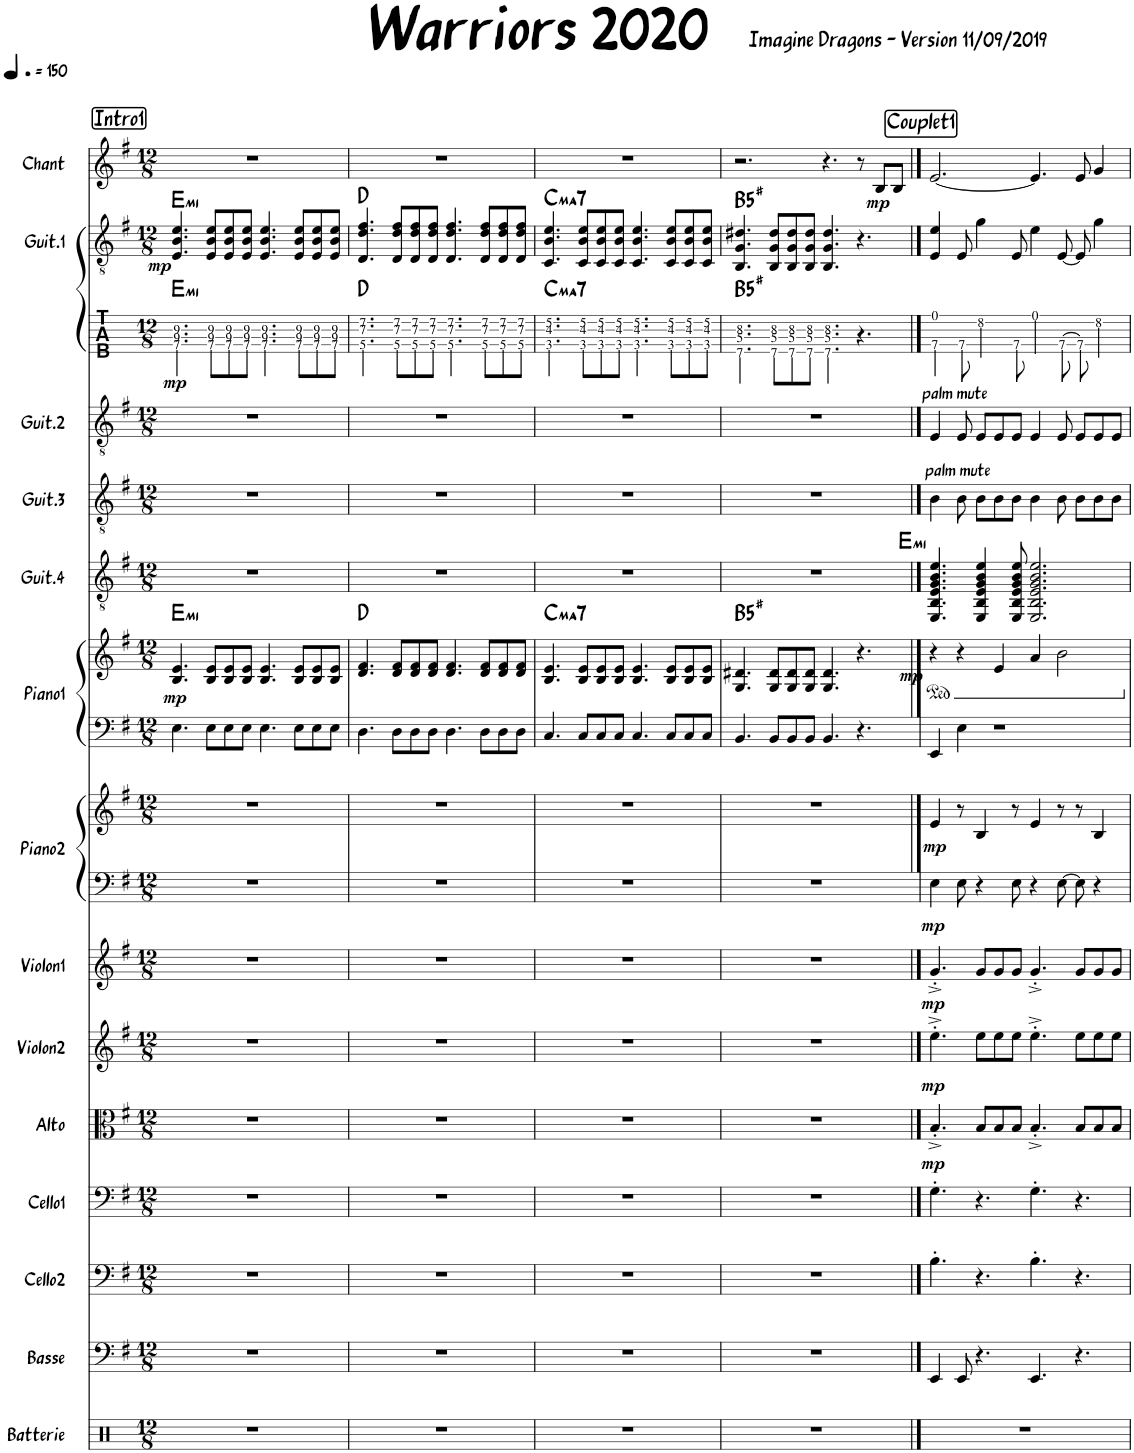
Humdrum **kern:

**kern	**kern	**kern	**kern	**kern	**dynam	**kern	**dynam	**kern	**dynam	**kern	**kern	**dynam	**kern	**kern	**dynam	**harte	**kern	**harte	**kern	**kern	**kern	**dynam	**harte	**kern	**dynam	**harte	**kern	**dynam
*part15	*part14	*part13	*part12	*part11	*part11	*part10	*part10	*part9	*part9	*part8	*part8	*part8	*part7	*part7	*part7	*part7	*part6	*part6	*part5	*part4	*part3	*part3	*part3	*part2	*part2	*part2	*part1	*part1
*staff17	*staff16	*staff15	*staff14	*staff13	*staff13	*staff12	*staff12	*staff11	*staff11	*staff10	*staff9	*staff9/10	*staff8	*staff7	*staff7/8	*	*staff6	*	*staff5	*staff4	*staff3	*staff3	*	*staff2	*staff2	*	*staff1	*staff1
*I"Batterie	*I"Basse	*I"Cello2	*I"Cello1	*I"Alto	*	*I"Violon2	*	*I"Violon1	*	*I"Piano2	*	*	*I"Piano1	*	*	*	*I"Guit.4	*	*I"Guit.3	*I"Guit.2	*I"Guitare classique	*	*	*I"Guit.1	*	*	*I"Chant	*
*I'Batt.	*I'Basse	*	*	*I'Alt.	*	*I'Vln.2	*	*I'Vln.1	*	*I'Pia.	*	*	*I'Pia.	*	*	*	*I'Guit4.	*	*I'Guit3.	*I'Guit2.	*I'Guit.	*	*	*I'Guit1.	*	*	*I'Chant	*
*	*	*	*	*	*	*	*	*	*	*	*	*	*	*	*	*	*	*	*	*	*stria6	*	*	*	*	*	*	*
*clefX	*clefF4	*clefF4	*clefF4	*clefC3	*	*clefG2	*	*clefG2	*	*clefF4	*clefG2	*	*clefF4	*clefG2	*	*	*clefGv2	*	*clefGv2	*clefGv2	*	*	*	*clefGv2	*	*	*clefG2	*
*	*Trd7c12	*	*	*	*	*	*	*	*	*	*	*	*	*	*	*	*	*	*	*	*	*	*	*	*	*	*	*
*k[]	*k[f#]	*k[f#]	*k[f#]	*k[f#]	*	*k[f#]	*	*k[f#]	*	*k[f#]	*k[f#]	*	*k[f#]	*k[f#]	*	*	*k[f#]	*	*k[f#]	*k[f#]	*k[f#]	*	*	*k[f#]	*	*	*k[f#]	*
*M12/8	*M12/8	*M12/8	*M12/8	*M12/8	*	*M12/8	*	*M12/8	*	*M12/8	*M12/8	*	*M12/8	*M12/8	*	*	*M12/8	*	*M12/8	*M12/8	*M12/8	*	*	*M12/8	*	*	*M12/8	*
*MM225	*MM225	*MM225	*MM225	*MM225	*	*MM225	*	*MM225	*	*MM225	*MM225	*	*MM225	*MM225	*	*	*MM225	*	*MM225	*MM225	*MM225	*	*	*MM225	*	*	*MM225	*
!!LO:REH:place=s1:a:rj:fs=14:t=Intro1
=1	=1	=1	=1	=1	=1	=1	=1	=1	=1	=1	=1	=1	=1	=1	=1	=1	=1	=1	=1	=1	=1	=1	=1	=1	=1	=1	=1	=1
!	!	!	!	!	!	!	!	!	!	!	!	!	!	!	!LO:DY:b	!LO:H:kt=mi	!	!	!	!	!	!LO:DY:b	!LO:H:kt=mi	!	!LO:DY:b	!LO:H:kt=mi	!	!
1.r	1.r	1.r	1.r	1.r	.	1.r	.	1.r	.	1.r	1.r	.	4.E\	4.B/ 4.e/	mp	E:min	1.r	.	1.r	1.r	4.E\ 4.B\ 4.e\	mp	E:min	4.E/ 4.B/ 4.e/	mp	E:min	1.r	.
.	.	.	.	.	.	.	.	.	.	.	.	.	8E\L	8B/ 8e/L	.	.	.	.	.	.	8E\ 8B\ 8e\L	.	.	8E/ 8B/ 8e/L	.	.	.	.
.	.	.	.	.	.	.	.	.	.	.	.	.	8E\	8B/ 8e/	.	.	.	.	.	.	8E\ 8B\ 8e\	.	.	8E/ 8B/ 8e/	.	.	.	.
.	.	.	.	.	.	.	.	.	.	.	.	.	8E\J	8B/ 8e/J	.	.	.	.	.	.	8E\ 8B\ 8e\J	.	.	8E/ 8B/ 8e/J	.	.	.	.
.	.	.	.	.	.	.	.	.	.	.	.	.	4.E\	4.B/ 4.e/	.	.	.	.	.	.	4.E\ 4.B\ 4.e\	.	.	4.E/ 4.B/ 4.e/	.	.	.	.
.	.	.	.	.	.	.	.	.	.	.	.	.	8E\L	8B/ 8e/L	.	.	.	.	.	.	8E\ 8B\ 8e\L	.	.	8E/ 8B/ 8e/L	.	.	.	.
.	.	.	.	.	.	.	.	.	.	.	.	.	8E\	8B/ 8e/	.	.	.	.	.	.	8E\ 8B\ 8e\	.	.	8E/ 8B/ 8e/	.	.	.	.
.	.	.	.	.	.	.	.	.	.	.	.	.	8E\J	8B/ 8e/J	.	.	.	.	.	.	8E\ 8B\ 8e\J	.	.	8E/ 8B/ 8e/J	.	.	.	.
=2	=2	=2	=2	=2	=2	=2	=2	=2	=2	=2	=2	=2	=2	=2	=2	=2	=2	=2	=2	=2	=2	=2	=2	=2	=2	=2	=2	=2
1.r	1.r	1.r	1.r	1.r	.	1.r	.	1.r	.	1.r	1.r	.	4.D\	4.d/ 4.f#/	.	D:maj	1.r	.	1.r	1.r	4.D\ 4.d\ 4.f#\	.	D:maj	4.D/ 4.d/ 4.f#/	.	D:maj	1.r	.
.	.	.	.	.	.	.	.	.	.	.	.	.	8D\L	8d/ 8f#/L	.	.	.	.	.	.	8D\ 8d\ 8f#\L	.	.	8D/ 8d/ 8f#/L	.	.	.	.
.	.	.	.	.	.	.	.	.	.	.	.	.	8D\	8d/ 8f#/	.	.	.	.	.	.	8D\ 8d\ 8f#\	.	.	8D/ 8d/ 8f#/	.	.	.	.
.	.	.	.	.	.	.	.	.	.	.	.	.	8D\J	8d/ 8f#/J	.	.	.	.	.	.	8D\ 8d\ 8f#\J	.	.	8D/ 8d/ 8f#/J	.	.	.	.
.	.	.	.	.	.	.	.	.	.	.	.	.	4.D\	4.d/ 4.f#/	.	.	.	.	.	.	4.D\ 4.d\ 4.f#\	.	.	4.D/ 4.d/ 4.f#/	.	.	.	.
.	.	.	.	.	.	.	.	.	.	.	.	.	8D\L	8d/ 8f#/L	.	.	.	.	.	.	8D\ 8d\ 8f#\L	.	.	8D/ 8d/ 8f#/L	.	.	.	.
.	.	.	.	.	.	.	.	.	.	.	.	.	8D\	8d/ 8f#/	.	.	.	.	.	.	8D\ 8d\ 8f#\	.	.	8D/ 8d/ 8f#/	.	.	.	.
.	.	.	.	.	.	.	.	.	.	.	.	.	8D\J	8d/ 8f#/J	.	.	.	.	.	.	8D\ 8d\ 8f#\J	.	.	8D/ 8d/ 8f#/J	.	.	.	.
=3	=3	=3	=3	=3	=3	=3	=3	=3	=3	=3	=3	=3	=3	=3	=3	=3	=3	=3	=3	=3	=3	=3	=3	=3	=3	=3	=3	=3
!	!	!	!	!	!	!	!	!	!	!	!	!	!	!	!	!LO:H:kt=ma7	!	!	!	!	!	!	!LO:H:kt=ma7	!	!	!LO:H:kt=ma7	!	!
1.r	1.r	1.r	1.r	1.r	.	1.r	.	1.r	.	1.r	1.r	.	4.C/	4.B/ 4.e/	.	C:maj7	1.r	.	1.r	1.r	4.C\ 4.B\ 4.e\	.	C:maj7	4.C/ 4.B/ 4.e/	.	C:maj7	1.r	.
.	.	.	.	.	.	.	.	.	.	.	.	.	8C/L	8B/ 8e/L	.	.	.	.	.	.	8C\ 8B\ 8e\L	.	.	8C/ 8B/ 8e/L	.	.	.	.
.	.	.	.	.	.	.	.	.	.	.	.	.	8C/	8B/ 8e/	.	.	.	.	.	.	8C\ 8B\ 8e\	.	.	8C/ 8B/ 8e/	.	.	.	.
.	.	.	.	.	.	.	.	.	.	.	.	.	8C/J	8B/ 8e/J	.	.	.	.	.	.	8C\ 8B\ 8e\J	.	.	8C/ 8B/ 8e/J	.	.	.	.
.	.	.	.	.	.	.	.	.	.	.	.	.	4.C/	4.B/ 4.e/	.	.	.	.	.	.	4.C\ 4.B\ 4.e\	.	.	4.C/ 4.B/ 4.e/	.	.	.	.
.	.	.	.	.	.	.	.	.	.	.	.	.	8C/L	8B/ 8e/L	.	.	.	.	.	.	8C\ 8B\ 8e\L	.	.	8C/ 8B/ 8e/L	.	.	.	.
.	.	.	.	.	.	.	.	.	.	.	.	.	8C/	8B/ 8e/	.	.	.	.	.	.	8C\ 8B\ 8e\	.	.	8C/ 8B/ 8e/	.	.	.	.
.	.	.	.	.	.	.	.	.	.	.	.	.	8C/J	8B/ 8e/J	.	.	.	.	.	.	8C\ 8B\ 8e\J	.	.	8C/ 8B/ 8e/J	.	.	.	.
=4	=4	=4	=4	=4	=4	=4	=4	=4	=4	=4	=4	=4	=4	=4	=4	=4	=4	=4	=4	=4	=4	=4	=4	=4	=4	=4	=4	=4
1.r	1.r	1.r	1.r	1.r	.	1.r	.	1.r	.	1.r	1.r	.	4.BB/	4.G/ 4.d#X/	.	B:(3,#5)	1.r	.	1.r	1.r	4.BB\ 4.G\ 4.d#X\	.	B:(3,#5)	4.BB/ 4.G/ 4.d#X/	.	B:(3,#5)	2.r	.
.	.	.	.	.	.	.	.	.	.	.	.	.	8BB/L	8G/ 8d#/L	.	.	.	.	.	.	8BB\ 8G\ 8d#\L	.	.	8BB/ 8G/ 8d#/L	.	.	.	.
.	.	.	.	.	.	.	.	.	.	.	.	.	8BB/	8G/ 8d#/	.	.	.	.	.	.	8BB\ 8G\ 8d#\	.	.	8BB/ 8G/ 8d#/	.	.	.	.
.	.	.	.	.	.	.	.	.	.	.	.	.	8BB/J	8G/ 8d#/J	.	.	.	.	.	.	8BB\ 8G\ 8d#\J	.	.	8BB/ 8G/ 8d#/J	.	.	.	.
.	.	.	.	.	.	.	.	.	.	.	.	.	4.BB/	4.G/ 4.d#/	.	.	.	.	.	.	4.BB\ 4.G\ 4.d#\	.	.	4.BB/ 4.G/ 4.d#/	.	.	4.r	.
!	!	!	!	!	!	!	!	!	!	!	!	!	!	!	!LO:DY:b	!	!	!	!	!	!	!	!	!	!	!	!	!
.	.	.	.	.	.	.	.	.	.	.	.	.	4.r	4.r	mp	.	.	.	.	.	4.r	.	.	4.r	.	.	8r	.
!	!	!	!	!	!	!	!	!	!	!	!	!	!	!	!	!	!	!	!	!	!	!	!	!	!	!	!	!LO:DY:b
.	.	.	.	.	.	.	.	.	.	.	.	.	.	.	.	.	.	.	.	.	.	.	.	.	.	.	8B/L	mp
.	.	.	.	.	.	.	.	.	.	.	.	.	.	.	.	.	.	.	.	.	.	.	.	.	.	.	8B/J	.
!!LO:REH:place=s1:a:rj:fs=14:t=Couplet1
==5	==5	==5	==5	==5	==5	==5	==5	==5	==5	==5	==5	==5	==5	==5	==5	==5	==5	==5	==5	==5	==5	==5	==5	==5	==5	==5	==5	==5
*	*	*	*	*	*	*	*	*	*	*	*	*	*	*ped	*	*	*	*	*	*	*	*	*	*	*	*	*	*
!	!	!	!	!	!	!	!	!	!	!	!	!	!	!	!	!	!	!	!	!LO:TX:a:t=palm mute	!	!	!	!	!	!	!	!
!	!	!	!	!	!	!	!	!	!	!	!	!	!	!	!	!	!	!	!LO:TX:a:t=palm mute	!	!	!	!	!	!	!	!	!
!	!	!	!	!	!LO:DY:b	!	!LO:DY:b	!	!LO:DY:b	!	!	!LO:DY:b=2	!	!	!	!	!	!	!	!	!	!	!	!	!	!	!	!
!	!	!	!	!	!	!	!	!	!	!	!	!LO:DY:n=1:b	!	!	!	!	!	!LO:H:kt=mi	!	!	!	!	!	!	!	!	!	!
1.r	4EE/	4.B'\	4.G'\	4.B'^/	mp	4.ee'^\	mp	4.g'^/	mp	4E\	4e/	mp mp	4EE/	4r	.	.	4.EE/ 4.BB/ 4.E/ 4.G/ 4.B/ 4.e/	E:min	4B\	4E/	4E\ 4e\	.	.	4E/ 4e/	.	.	[2.e/	.
.	8EE/	.	.	.	.	.	.	.	.	8E\	8r	.	4E\	4r	.	.	.	.	8B\	8E/	8E\	.	.	8E/	.	.	.	.
.	4.r	4.r	4.r	8B/L	.	8ee\L	.	8g/L	.	4r	4B/	.	.	.	.	.	4EE/ 4BB/ 4E/ 4G/ 4B/ 4e/	.	8B\L	8E/L	4g\	.	.	4g\	.	.	.	.
.	.	.	.	8B/	.	8ee\	.	8g/	.	.	.	.	1r	4e/	.	.	.	.	8B\	8E/	.	.	.	.	.	.	.	.
.	.	.	.	8B/J	.	8ee\J	.	8g/J	.	8E\	8r	.	.	.	.	.	8EE/ 8BB/ 8E/ 8G/ 8B/ 8e/	.	8B\J	8E/J	8E\	.	.	8E/	.	.	.	.
.	4.EE/	4.B'\	4.G'\	4.B'^/	.	4.ee'^\	.	4.g'^/	.	4r	4e/	.	.	4a/	.	.	2.EE/ 2.BB/ 2.E/ 2.G/ 2.B/ 2.e/	.	4B\	4E/	4e\	.	.	4e\	.	.	4.e/]	.
.	.	.	.	.	.	.	.	.	.	[8E\	8r	.	.	2b\	.	.	.	.	8B\	8E/	[8E\	.	.	[8E/	.	.	.	.
.	4.r	4.r	4.r	8B/L	.	8ee\L	.	8g/L	.	8E\]	8r	.	.	.	.	.	.	.	8B\L	8E/L	8E\]	.	.	8E/]	.	.	8e/	.
.	.	.	.	8B/	.	8ee\	.	8g/	.	4r	4B/	.	.	.	.	.	.	.	8B\	8E/	4g\	.	.	4g\	.	.	4g/	.
.	.	.	.	8B/J	.	8ee\J	.	8g/J	.	.	.	.	.	.	.	.	.	.	8B\J	8E/J	.	.	.	.	.	.	.	.
*	*	*	*	*	*	*	*	*	*	*	*	*	*	*Xped	*	*	*	*	*	*	*	*	*	*	*	*	*	*
=	=	=	=	=	=	=	=	=	=	=	=	=	=	=	=	=	=	=	=	=	=	=	=	=	=	=	=	=
*-	*-	*-	*-	*-	*-	*-	*-	*-	*-	*-	*-	*-	*-	*-	*-	*-	*-	*-	*-	*-	*-	*-	*-	*-	*-	*-	*-	*-
